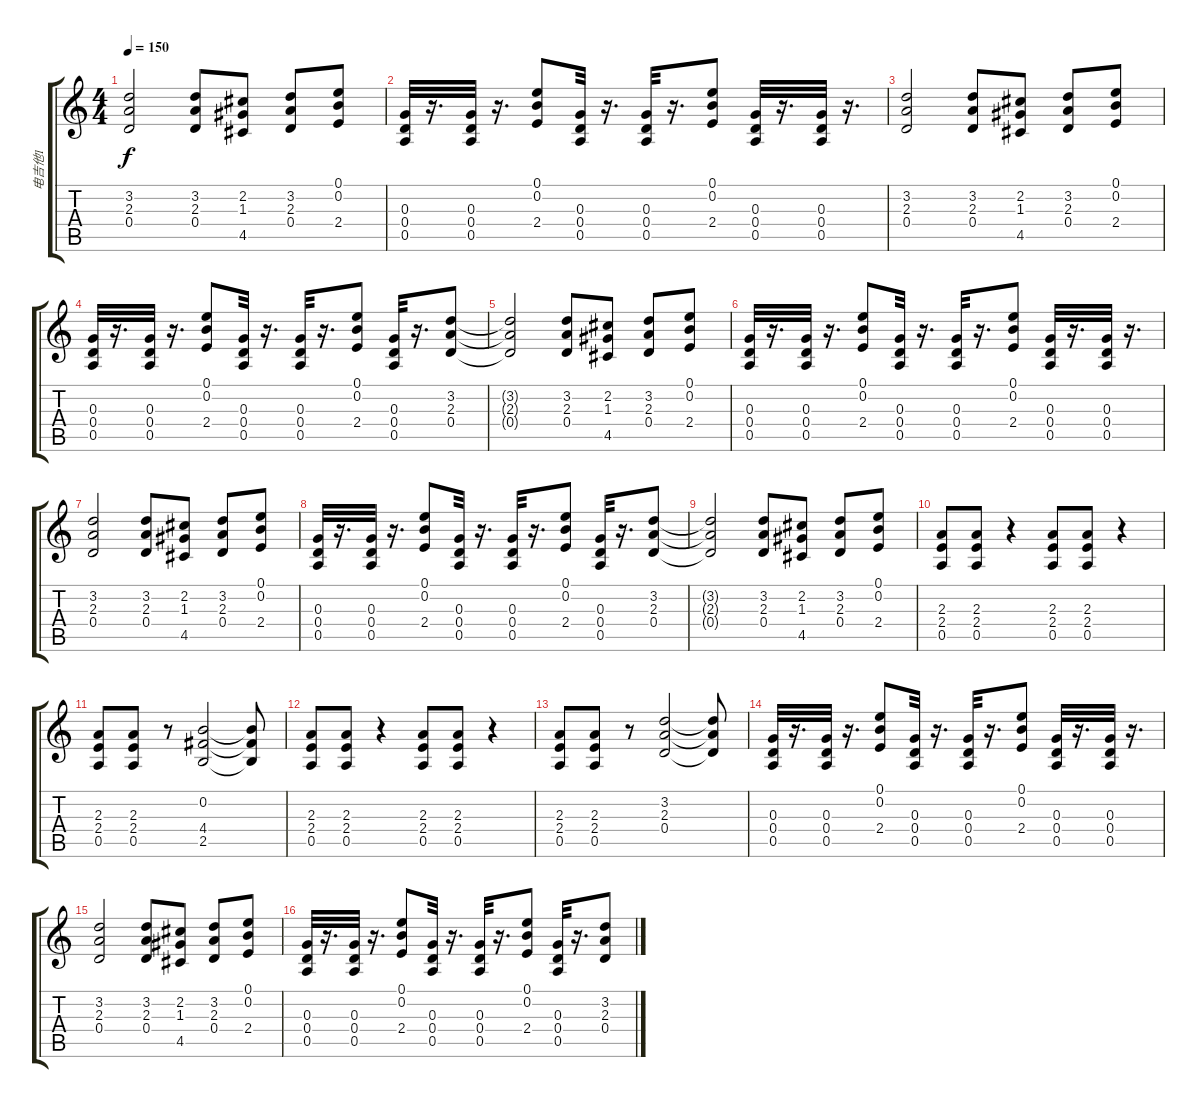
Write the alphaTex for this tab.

\track ("电吉他1" "电吉他1") {instrument distortionguitar}
\staff {score tabs}
\tuning (E4 B3 G3 D3 A2 E2) {hide}
\ts (4 4)
\tempo 150
\clef g2
\ks c
(3.2{t} 2.3{t} 0.4{t}).2{dy f} (3.2 2.3 0.4).8 (2.2 1.3 4.5).8 (3.2 2.3 0.4).8 (0.1 0.2 2.4).8 |
(0.3 0.4 0.5).32 r.16{d} (0.3 0.4 0.5).32 r.16{d} (0.1 0.2 2.4).8 (0.3 0.4 0.5).32 r.16{d} (0.3 0.4 0.5).32 r.16{d} (0.1 0.2 2.4).8 (0.3 0.4 0.5).32 r.16{d} (0.3 0.4 0.5).32 r.16{d} |
(3.2 2.3 0.4).2 (3.2 2.3 0.4).8 (2.2 1.3 4.5).8 (3.2 2.3 0.4).8 (0.1 0.2 2.4).8 |
(0.3 0.4 0.5).32 r.16{d} (0.3 0.4 0.5).32 r.16{d} (0.1 0.2 2.4).8 (0.3 0.4 0.5).32 r.16{d} (0.3 0.4 0.5).32 r.16{d} (0.1 0.2 2.4).8 (0.3 0.4 0.5).32 r.16{d} (3.2 2.3 0.4).8 |
(3.2{t} 2.3{t} 0.4{t}).2 (3.2 2.3 0.4).8 (2.2 1.3 4.5).8 (3.2 2.3 0.4).8 (0.1 0.2 2.4).8 |
(0.3 0.4 0.5).32 r.16{d} (0.3 0.4 0.5).32 r.16{d} (0.1 0.2 2.4).8 (0.3 0.4 0.5).32 r.16{d} (0.3 0.4 0.5).32 r.16{d} (0.1 0.2 2.4).8 (0.3 0.4 0.5).32 r.16{d} (0.3 0.4 0.5).32 r.16{d} |
(3.2 2.3 0.4).2 (3.2 2.3 0.4).8 (2.2 1.3 4.5).8 (3.2 2.3 0.4).8 (0.1 0.2 2.4).8 |
(0.3 0.4 0.5).32 r.16{d} (0.3 0.4 0.5).32 r.16{d} (0.1 0.2 2.4).8 (0.3 0.4 0.5).32 r.16{d} (0.3 0.4 0.5).32 r.16{d} (0.1 0.2 2.4).8 (0.3 0.4 0.5).32 r.16{d} (3.2 2.3 0.4).8 |
(3.2{t} 2.3{t} 0.4{t}).2 (3.2 2.3 0.4).8 (2.2 1.3 4.5).8 (3.2 2.3 0.4).8 (0.1 0.2 2.4).8 |
(2.3 2.4 0.5).8 (2.3 2.4 0.5).8 r.4 (2.3 2.4 0.5).8 (2.3 2.4 0.5).8 r.4 |
(2.3 2.4 0.5).8 (2.3 2.4 0.5).8 r.8 (0.2 4.4 2.5).2 (0.2{t} 4.4{t} 2.5{t}).8 |
(2.3 2.4 0.5).8 (2.3 2.4 0.5).8 r.4 (2.3 2.4 0.5).8 (2.3 2.4 0.5).8 r.4 |
(2.3 2.4 0.5).8 (2.3 2.4 0.5).8 r.8 (3.2 2.3 0.4).2 (3.2{t} 2.3{t} 0.4{t}).8 |
(0.3 0.4 0.5).32 r.16{d} (0.3 0.4 0.5).32 r.16{d} (0.1 0.2 2.4).8 (0.3 0.4 0.5).32 r.16{d} (0.3 0.4 0.5).32 r.16{d} (0.1 0.2 2.4).8 (0.3 0.4 0.5).32 r.16{d} (0.3 0.4 0.5).32 r.16{d} |
(3.2 2.3 0.4).2 (3.2 2.3 0.4).8 (2.2 1.3 4.5).8 (3.2 2.3 0.4).8 (0.1 0.2 2.4).8 |
(0.3 0.4 0.5).32 r.16{d} (0.3 0.4 0.5).32 r.16{d} (0.1 0.2 2.4).8 (0.3 0.4 0.5).32 r.16{d} (0.3 0.4 0.5).32 r.16{d} (0.1 0.2 2.4).8 (0.3 0.4 0.5).32 r.16{d} (3.2 2.3 0.4).8
